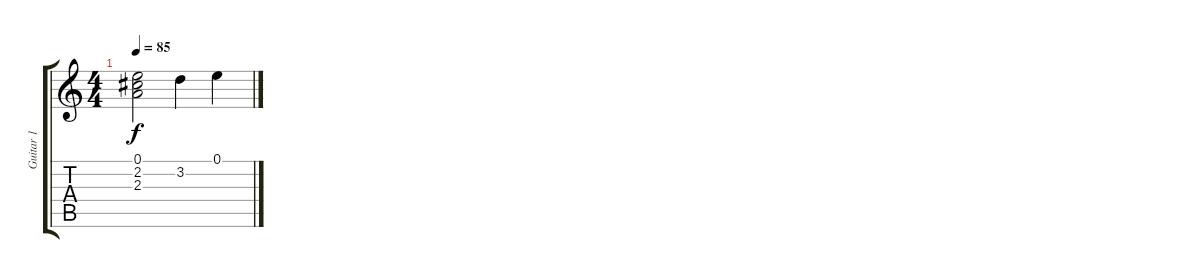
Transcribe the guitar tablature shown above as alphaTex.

\track ("Guitar 1" "Guitar 1") {instrument acousticguitarnylon}
\staff {score tabs}
\tuning (E4 B3 G3 D3 A2 E2) {hide}
\ts (4 4)
\tempo 85
\clef g2
\ks c
(0.1 2.2 2.3).2{dy f} 3.2.4 0.1.4
